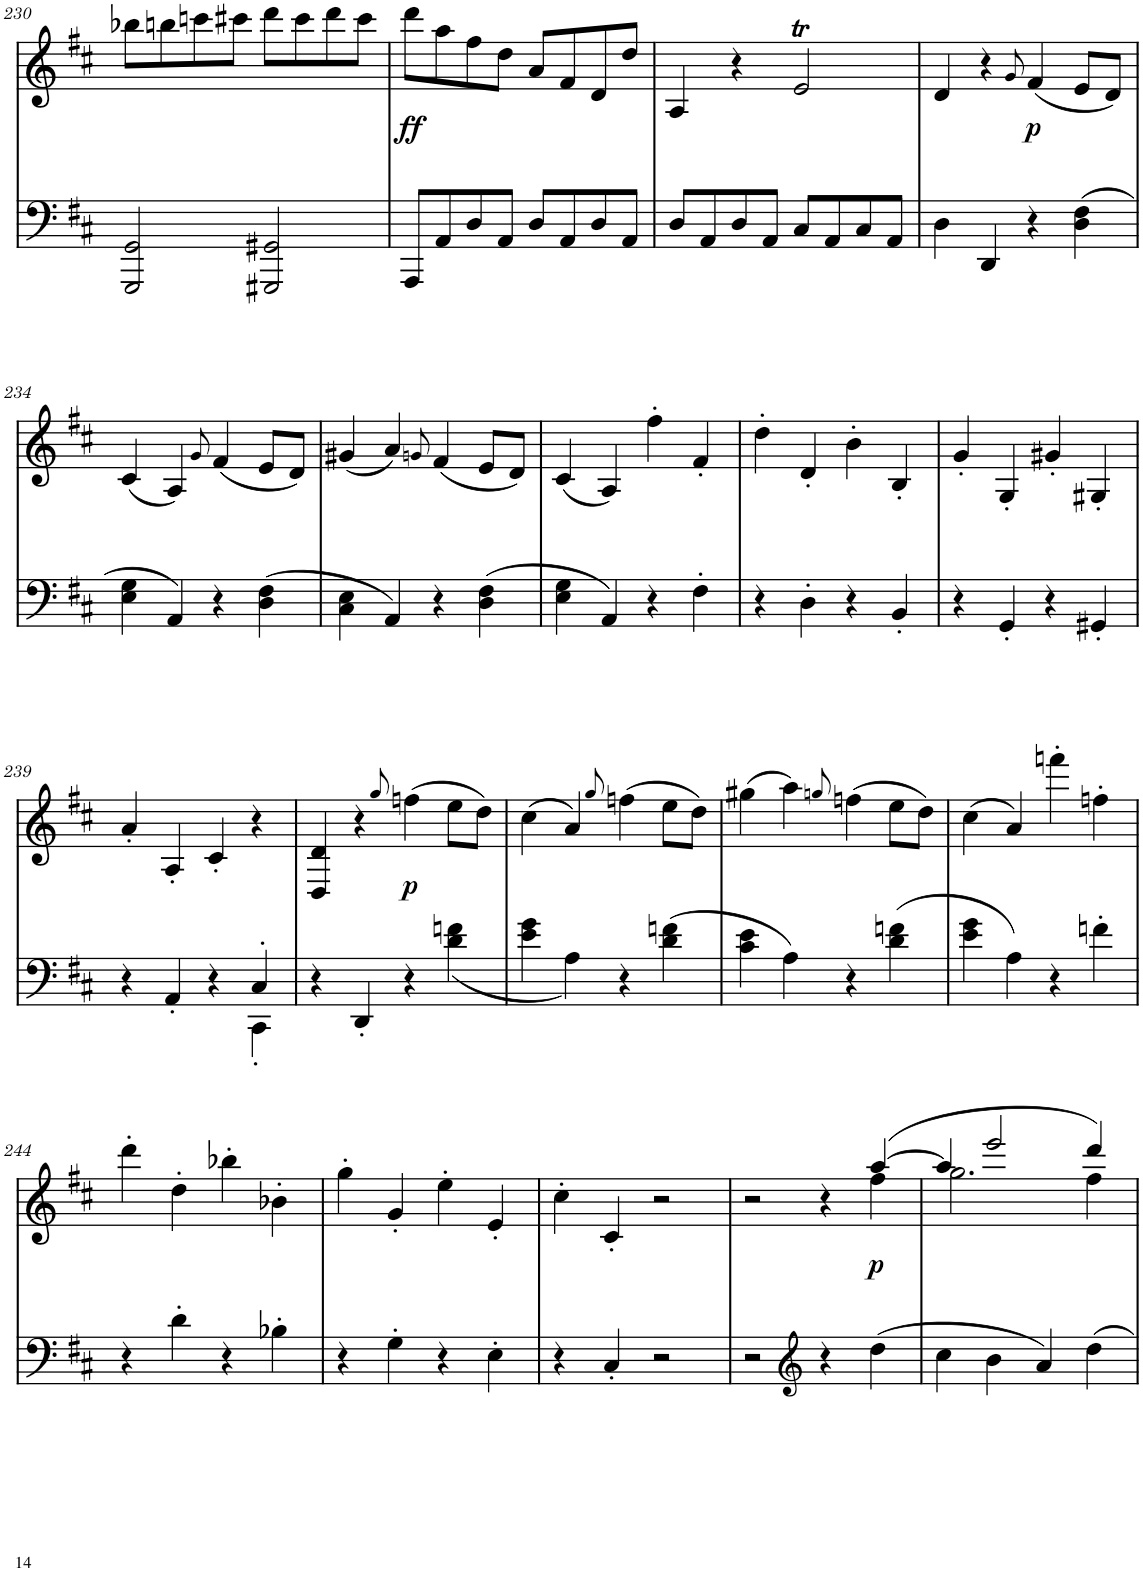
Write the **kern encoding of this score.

**kern	**kern	**text	**dynam
*part2	*part1	*part1	*part1
*staff2	*staff1	*staff1	*staff1
*I"piano	*I"piano	*	*
*I'Pno	*I'Pno	*	*
!!LO:PB:g=z
*clefF4	*clefG2	*	*
*k[f#c#]	*k[f#c#]	*	*
*M4/4	*M4/4	*	*
=230	=230	=230	=230
2GGG/ 2GG/	8bb-X\L	.	.
.	8bbn\	.	.
.	8cccn\	.	.
.	8ccc#X\J	.	.
2GGG#X/ 2GG#X/	8ddd\L	.	.
.	8ccc#\	.	.
.	8ddd\	.	.
.	8ccc#\J	.	.
=231	=231	=231	=231
!	!	!LO:LY:b	!LO:DY:b
8AAA/L	8ddd\L	ff	ff
8AA/	8aa\	.	.
8D/	8ff#\	.	.
8AA/J	8dd\J	.	.
8D/L	8a/L	.	.
8AA/	8f#/	.	.
8D/	8d/	.	.
8AA/J	8dd/J	.	.
=232	=232	=232	=232
8D/L	4A/	.	.
8AA/	.	.	.
8D/	4r	.	.
8AA/J	.	.	.
8C#/L	2eT/	.	.
8AA/	.	.	.
8C#/	.	.	.
8AA/J	.	.	.
=233	=233	=233	=233
4D\	4d/	.	.
4DD/	4r	.	.
.	8qg/	.	.
!	!	!LO:LY:b	!LO:DY:b
4r	(4f#/	p	p
(4D\ 4F#\	8e/L	.	.
.	8d/J)	.	.
!!LO:LB:g=z
=234	=234	=234	=234
4E\ 4G\	(4c#/	.	.
4AA/)	4A/)	.	.
.	8qg/	.	.
4r	(4f#/	.	.
(4D\ 4F#\	8e/L	.	.
.	8d/J)	.	.
=235	=235	=235	=235
4C#\ 4E\	(4g#X/	.	.
4AA/)	4a/)	.	.
.	8qgn/	.	.
4r	(4f#/	.	.
(4D\ 4F#\	8e/L	.	.
.	8d/J)	.	.
=236	=236	=236	=236
4E\ 4G\	(4c#/	.	.
4AA/)	4A/)	.	.
4r	4ff#'\	.	.
4F#'\	4f#'/	.	.
=237	=237	=237	=237
4r	4dd'\	.	.
4D'\	4d'/	.	.
4r	4b'\	.	.
4BB'/	4B'/	.	.
=238	=238	=238	=238
4r	4g'/	.	.
4GG'/	4G'/	.	.
4r	4g#X'/	.	.
4GG#X'/	4G#X'/	.	.
!!LO:LB:g=z
=239	=239	=239	=239
*^	*	*	*
4r	2.ryy	4a'/	.	.
4AA'/	.	4A'/	.	.
4r	.	4c#'/	.	.
4C#'/	4CC#'\	4r	.	.
*v	*v	*	*	*
=240	=240	=240	=240
4r	4D/ 4d/	.	.
4DD'/	4r	.	.
.	8qgg/	.	.
!	!	!LO:LY:b	!LO:DY:b
4r	(4ffn\	p	p
(<4d\ 4fn\	8ee\L	.	.
.	8dd\J)	.	.
=241	=241	=241	=241
4e\ 4g\	(4cc#\	.	.
4A\)	4a/)	.	.
.	8qgg/	.	.
4r	(4ffn\	.	.
(4d\ 4fn\	8ee\L	.	.
.	8dd\J)	.	.
=242	=242	=242	=242
4c#\ 4e\	(4gg#X\	.	.
4A\)	4aa\)	.	.
.	8qggn/	.	.
4r	(4ffn\	.	.
(4d\ 4fn\	8ee\L	.	.
.	8dd\J)	.	.
=243	=243	=243	=243
4e\ 4g\	(4cc#\	.	.
4A\)	4a/)	.	.
4r	4fffn'\	.	.
4fn'\	4ffn'\	.	.
!!LO:LB:g=z
=244	=244	=244	=244
4r	4ddd'\	.	.
4d'\	4dd'\	.	.
4r	4bb-X'\	.	.
4B-X'\	4b-X'\	.	.
=245	=245	=245	=245
4r	4gg'\	.	.
4G'\	4g'/	.	.
4r	4ee'\	.	.
4E'\	4e'/	.	.
=246	=246	=246	=246
4r	4cc#'\	.	.
4C#'/	4c#'/	.	.
2r	2r	.	.
=247	=247	=247	=247
*	*^	*	*
2r	2r	2.ryy	.	.
*clefG2	*	*	*	*
4r	4r	.	.	.
!	!	!	!LO:LY:b	!LO:DY:b
(4dd\	([4aa/	4ff#\	p	p
=248	=248	=248	=248	=248
4cc#\	4aa/]	2.gg\	.	.
4b\	2eee/	.	.	.
4a/)	.	.	.	.
4dd\	4ddd/)	4ff#\	.	.
*	*v	*v	*	*
=	=	=	=
*-	*-	*-	*-
